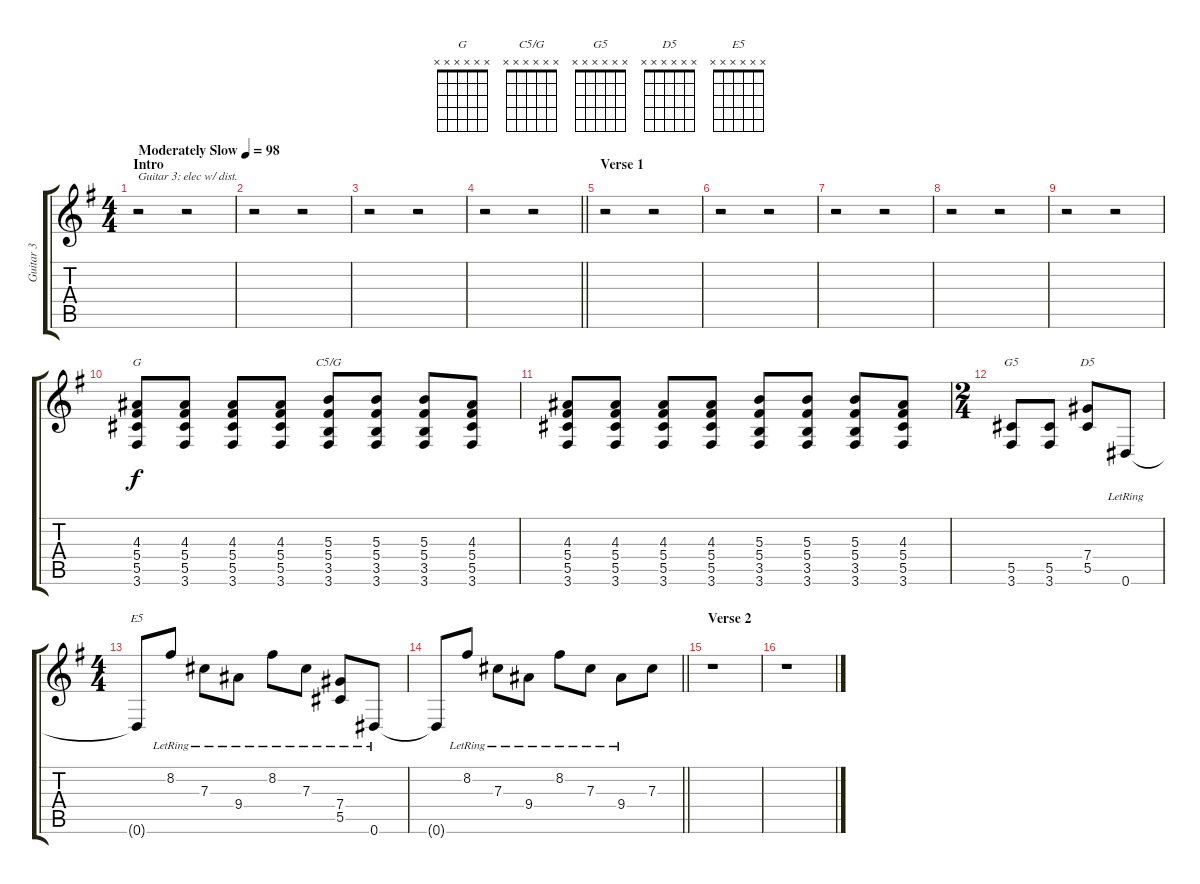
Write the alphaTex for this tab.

\track ("Guitar 3" "Guitar 3") {instrument distortionguitar}
\staff {score tabs}
\tuning (Eb4 Bb3 Gb3 Db3 Ab2 Eb2) {hide}
\chord ("G" x x x x x x)
\chord ("C5/G" x x x x x x)
\chord ("G5" x x x x x x)
\chord ("D5" x x x x x x)
\chord ("E5" x x x x x x)
\ts (4 4)
\section ("" "Intro")
\tempo (98 "Moderately Slow")
\clef g2
\ks g
r.2{txt "Guitar 3: elec w/ dist." dy f instrument distortionguitar} r.2 |
r.2 r.2 |
r.2 r.2 |
\barLineRight lightlight
r.2 r.2 |
\section ("" "Verse 1")
r.2 r.2 |
r.2 r.2 |
r.2 r.2 |
r.2 r.2 |
r.2 r.2 |
(4.3 5.4 5.5 3.6).8{ch "G"} (4.3 5.4 5.5 3.6).8 (4.3 5.4 5.5 3.6).8 (4.3 5.4 5.5 3.6).8 (5.3 5.4 3.5 3.6).8{ch "C5/G"} (5.3 5.4 3.5 3.6).8 (5.3 5.4 3.5 3.6).8 (4.3 5.4 5.5 3.6).8 |
(4.3 5.4 5.5 3.6).8 (4.3 5.4 5.5 3.6).8 (4.3 5.4 5.5 3.6).8 (4.3 5.4 5.5 3.6).8 (5.3 5.4 3.5 3.6).8 (5.3 5.4 3.5 3.6).8 (5.3 5.4 3.5 3.6).8 (4.3 5.4 5.5 3.6).8 |
\ts (2 4)
(5.5 3.6).8{ch "G5"} (5.5 3.6).8 (7.4 5.5).8{ch "D5"} 0.6{lr}.8 |
\ts (4 4)
0.6{t}.8{ch "E5"} 8.2{lr}.8 7.3{lr}.8 9.4{lr}.8 8.2{lr}.8 7.3{lr}.8 (7.4{lr} 5.5{lr}).8 0.6{lr}.8 |
\barLineRight lightlight
0.6{t}.8 8.2{lr}.8 7.3{lr}.8 9.4{lr}.8 8.2{lr}.8 7.3{lr}.8 9.4{lr}.8 7.3.8 |
\section ("" "Verse 2")
r.1 |
r.1
